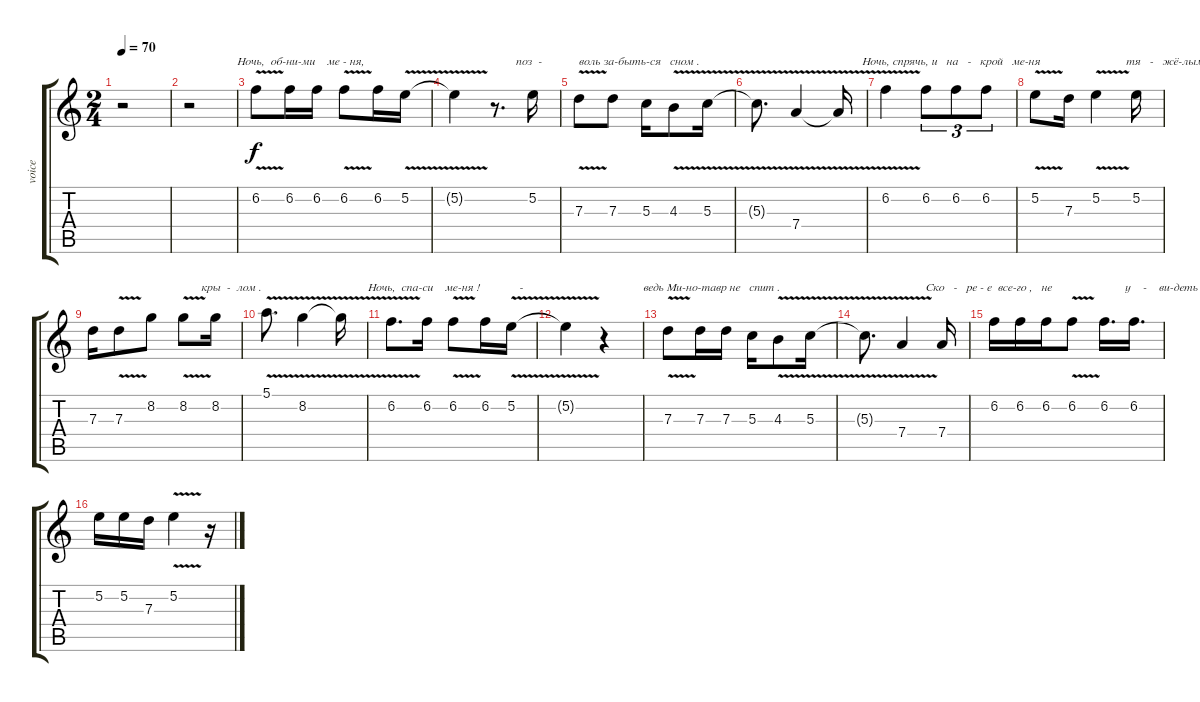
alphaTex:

\track ("voice" "voice") {instrument synthbass1}
\staff {score tabs}
\tuning (E4 B3 G3 D3 A2 E2) {hide}
\ts (2 4)
\tempo 70
\clef g2
\ks c
r.2{dy f} |
r.2{txt "                Ночь,  об-ни-ми    ме - ня,"} |
6.2{v}.8 6.2.16 6.2.16 6.2{v}.8 6.2.16 5.2{v}.16 |
5.2{t}.4 r.8{d txt "       поз  -"} 5.2.16 |
7.3{v}.8{txt "воль за-быть-ся   сном ."} 7.3.8 5.3.16 4.3{v}.8 5.3{v}.16 |
5.3{t}.8{d} 7.4{v}.4 7.4{t}.16{txt "        Ночь, спрячь, и   на   -   крой   ме-ня"} |
6.2{v}.4 6.2.8{tu (3 2)} 6.2.8{tu (3 2)} 6.2.8{tu (3 2)} |
5.2{v}.8 7.3.16 5.2{v}.4{txt "          тя   -   жё-лым,  чёр-ным"} 5.2.16 |
7.3.16 7.3{v}.8 8.2.8 8.2{v}.8{txt "      кры  -  лом ."} 8.2.16 |
5.1{v}.8{d} 8.2{v}.4 8.2{t}.16{txt "         Ночь,  спа-си    ме-ня !             -"} |
6.2{v}.8{d} 6.2.16 6.2{v}.8 6.2.16 5.2{v}.16 |
5.2{t}.4 r.4{txt "             ведь Ми-но-тавр не   спит ."} |
7.3{v}.8 7.3.16 7.3.16 5.3.16 4.3{v}.8 5.3{v}.16 |
5.3{t}.8{d} 7.4{v}.4{txt "        Ско   -   ре - е  все-го ,   не"} 7.4.16 |
6.2.16 6.2.16 6.2.16 6.2{v}.8 6.2.16{d txt "       у    -    ви-деть мне дня :"} 6.2.16{d} |
5.2.16 5.2.16 7.3.16 5.2{v}.4 r.16
